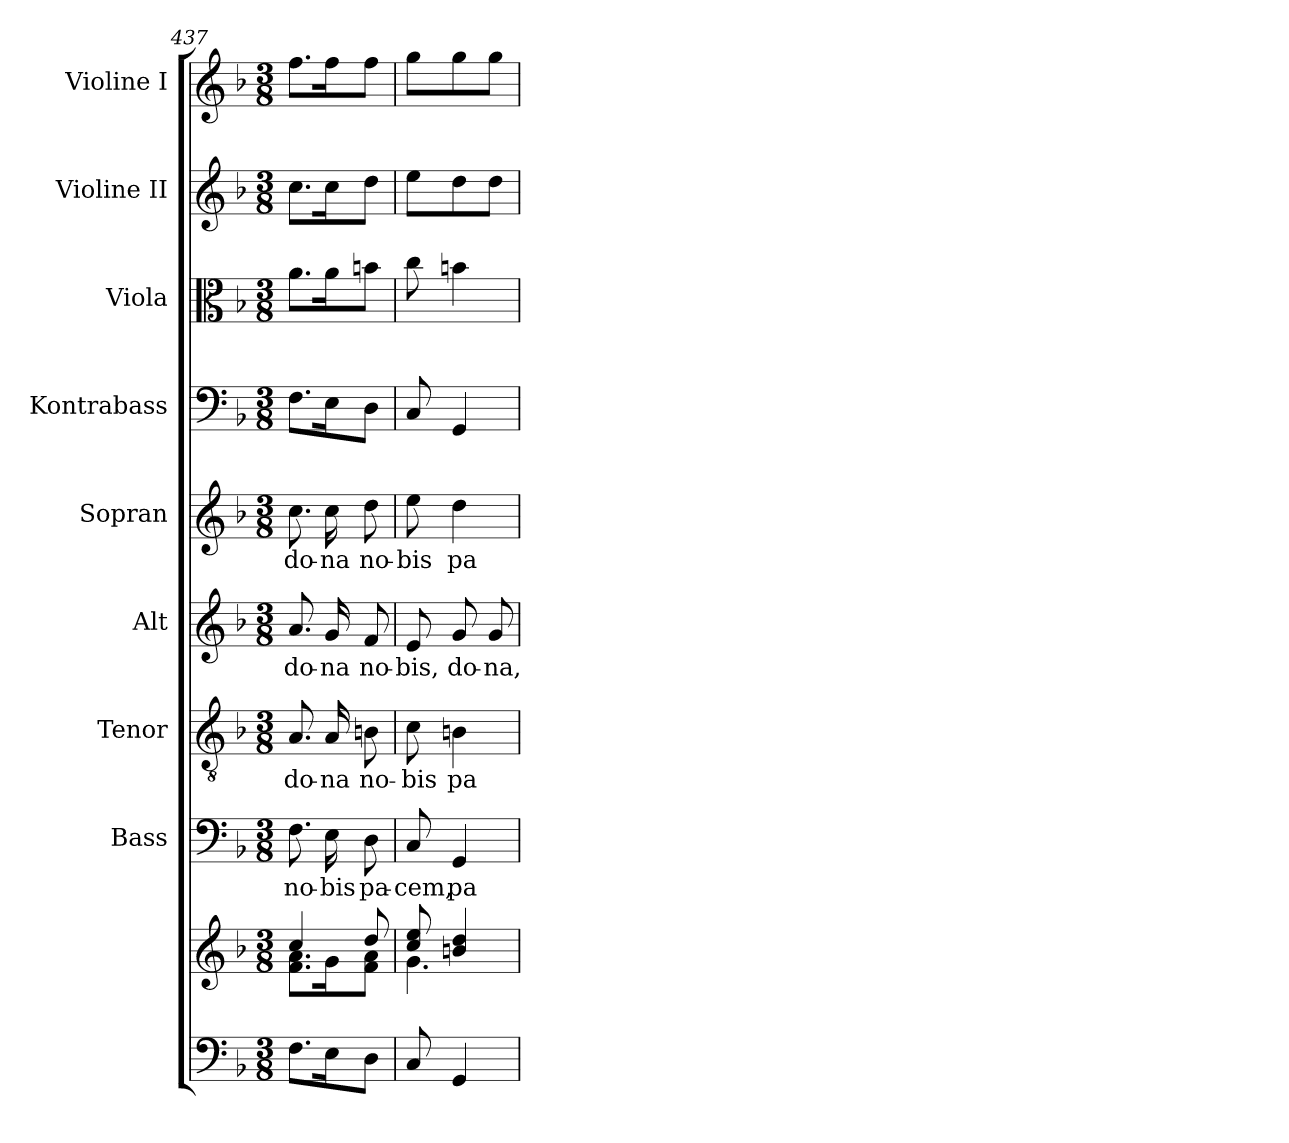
**kern	**kern	**kern	**text	**kern	**text	**kern	**text	**kern	**text	**kern	**kern	**kern	**kern
*part9	*part9	*part8	*part8	*part7	*part7	*part6	*part6	*part5	*part5	*part4	*part3	*part2	*part1
*staff10	*staff9	*staff8	*staff8	*staff7	*staff7	*staff6	*staff6	*staff5	*staff5	*staff4	*staff3	*staff2	*staff1
*	*	*I"Bass	*	*I"Tenor	*	*I"Alt	*	*I"Sopran	*	*I"Kontrabass	*I"Viola	*I"Violine II	*I"Violine I
*	*	*I'B.	*	*I'T.	*	*I'A.	*	*I'S.	*	*I'Kb.	*I'Vla.	*I'Vl. II	*I'Vl. I
*clefF4	*clefG2	*clefF4	*	*clefGv2	*	*clefG2	*	*clefG2	*	*clefF4	*clefC3	*clefG2	*clefG2
*	*	*	*	*	*	*	*	*	*	*ITrd7c12	*	*	*
*k[b-]	*k[b-]	*k[b-]	*	*k[b-]	*	*k[b-]	*	*k[b-]	*	*k[b-]	*k[b-]	*k[b-]	*k[b-]
*F:	*F:	*F:	*	*F:	*	*F:	*	*F:	*	*F:	*F:	*F:	*F:
*M3/8	*M3/8	*M3/8	*	*M3/8	*	*M3/8	*	*M3/8	*	*M3/8	*M3/8	*M3/8	*M3/8
=437	=437	=437	=437	=437	=437	=437	=437	=437	=437	=437	=437	=437	=437
*	*^	*	*	*	*	*	*	*	*	*	*	*	*
!	!	!	!	!LO:LY:b	!	!LO:LY:b	!	!LO:LY:b	!	!LO:LY:b	!	!	!	!
8.F\L	4cc/	8.f\ 8.a\L	8.F\	no-	8.A/	do-	8.a/	do-	8.cc\	do-	8.FF\L	8.a\L	8.cc\L	8.ff\L
!	!	!	!	!LO:LY:b	!	!LO:LY:b	!	!LO:LY:b	!	!LO:LY:b	!	!	!	!
16E\k	.	16g\k	16E\	-bis	16A/	-na	16g/	-na	16cc\	-na	16EE\k	16a\k	16cc\k	16ff\k
!	!	!	!	!LO:LY:b	!	!LO:LY:b	!	!LO:LY:b	!	!LO:LY:b	!	!	!	!
8D\J	8dd/	8f\ 8a\J	8D\	pa-	8Bn\	no-	8f/	no-	8dd\	no-	8DD\J	8bn\J	8dd\J	8ff\J
=438	=438	=438	=438	=438	=438	=438	=438	=438	=438	=438	=438	=438	=438	=438
!	!	!	!	!LO:LY:b	!	!LO:LY:b	!	!LO:LY:b	!	!LO:LY:b	!	!	!	!
8C/	8cc/ 8ee/	4.g\	8C/	-cem,	8c\	-bis	8e/	-bis,	8ee\	-bis	8CC/	8cc\	8ee\L	8gg\L
!	!	!	!	!LO:LY:b	!	!LO:LY:b	!	!LO:LY:b	!	!LO:LY:b	!	!	!	!
4GG/	4bn/ 4dd/	.	4GG/	pa-	4Bn\	pa-	8g/	do-	4dd\	pa-	4GGG/	4bn\	8dd\	8gg\
!	!	!	!	!	!	!	!	!LO:LY:b	!	!	!	!	!	!
.	.	.	.	.	.	.	8g/	-na,	.	.	.	.	8dd\J	8gg\J
*	*v	*v	*	*	*	*	*	*	*	*	*	*	*	*
=	=	=	=	=	=	=	=	=	=	=	=	=	=
*-	*-	*-	*-	*-	*-	*-	*-	*-	*-	*-	*-	*-	*-
